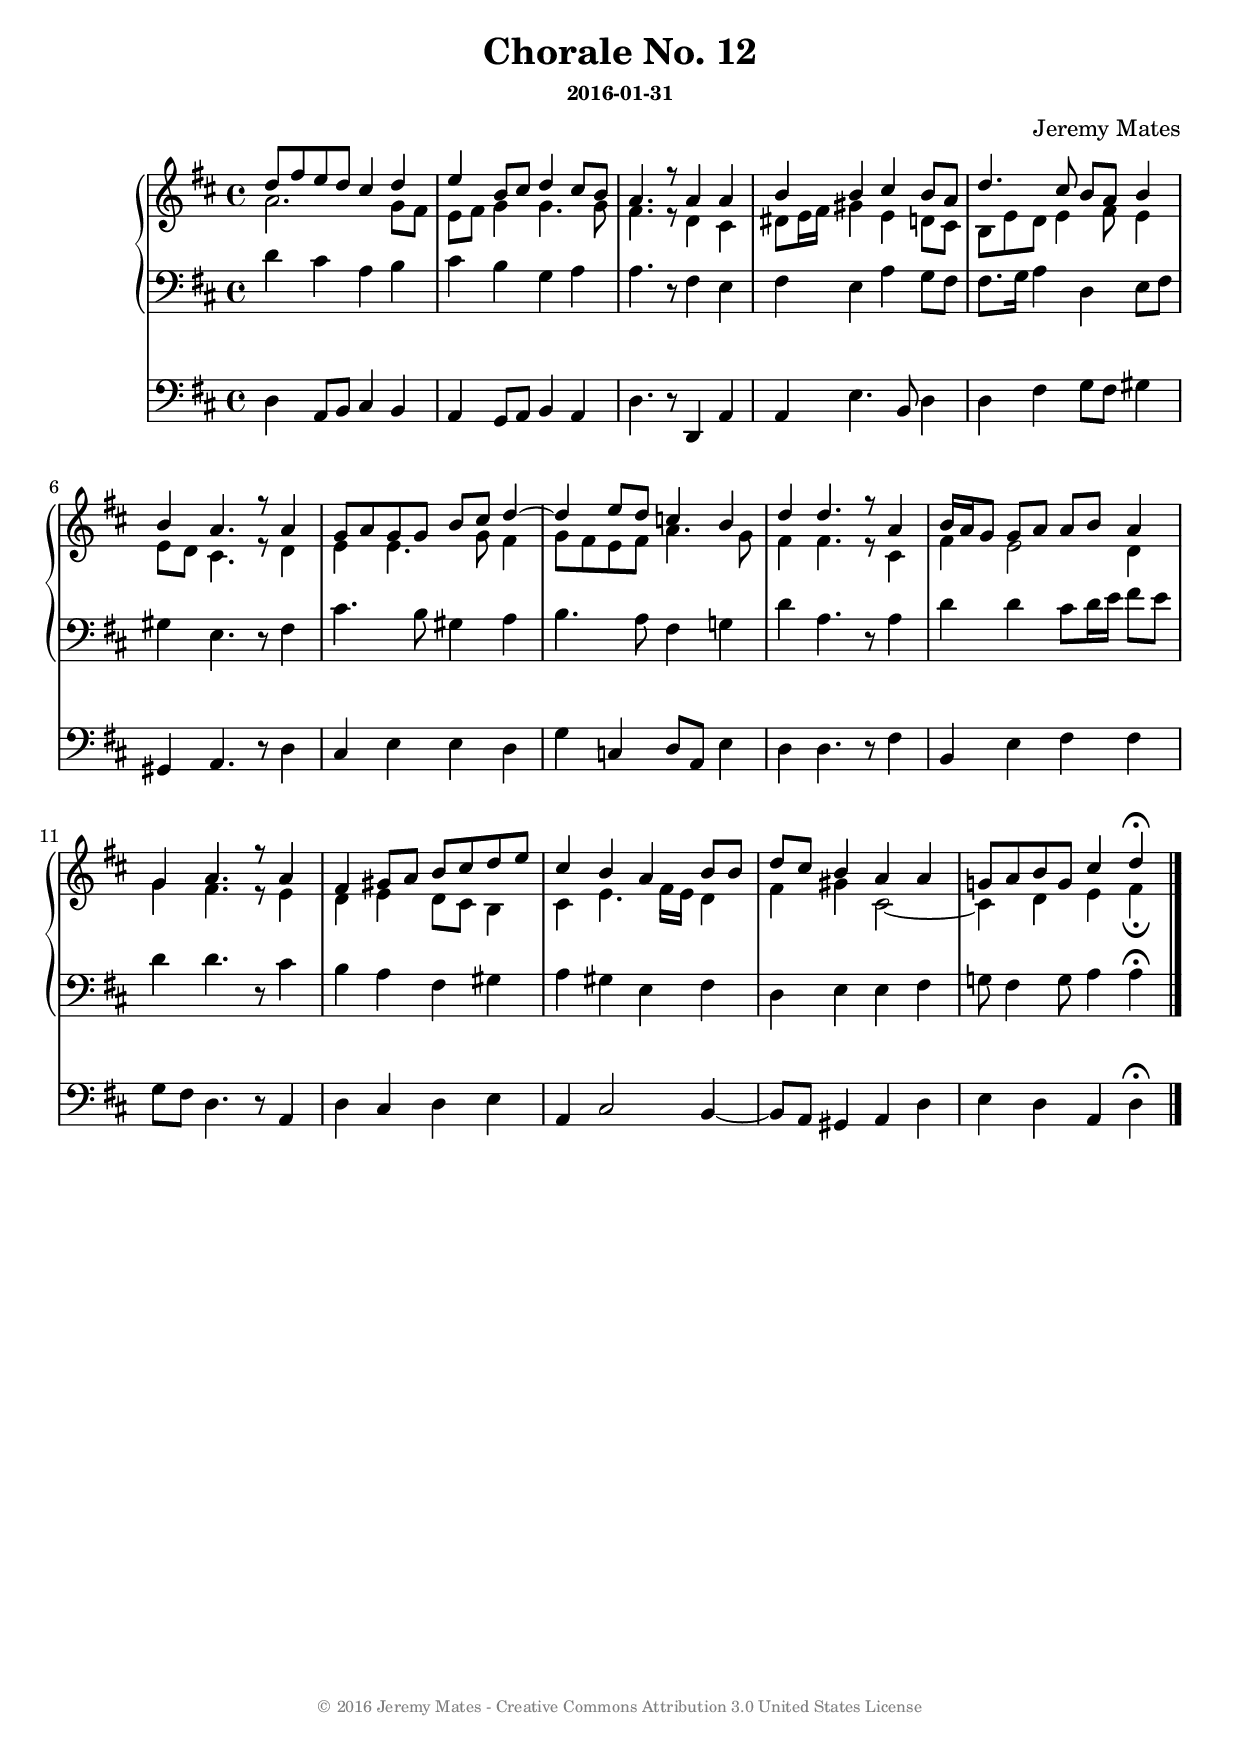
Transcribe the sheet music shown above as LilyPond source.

%%%%%%%%%%%%%%%%%%%%%%%%%%%%%%%%%%%%%%%%%%%%%%%%%%%%%%%%%%%%%%%%%%%%%%%%%%%%%
%
% LilyPond engraving system - http://www.lilypond.org/

\version  "2.18.2"

\header {
  title       = "Chorale No. 12"
  composer    = "Jeremy Mates"
  subsubtitle = "2016-01-31"
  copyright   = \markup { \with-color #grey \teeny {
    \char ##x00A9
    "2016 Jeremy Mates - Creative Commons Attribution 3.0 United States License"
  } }
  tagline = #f
}

normtempo = { \tempo 4=92 }
fermtempo = { \tempo 4=52 }

keytempoetc = {
  \set Score.tempoHideNote = ##t
  \accidentalStyle "neo-modern"
  \time 4/4
  \normtempo

  \key d \major
}

%%%%%%%%%%%%%%%%%%%%%%%%%%%%%%%%%%%%%%%%%%%%%%%%%%%%%%%%%%%%%%%%%%%%%%%%%%%%%%
%
% Music

sopa = \relative d'' {
  d8 fis e d cis4 d
  e4 b8 cis d4 cis8 b
  a4. r8 a4 a4
  b4 b cis b8 a

  d4. cis8 b a b4
  b4 a4. r8 a4
  g8 a g g b8 cis d4~
  d4 e8 d c4 b

  d4 d4. r8 a4
  b16 a g8 g a a b a4
  g4 a4. r8 a4
  fis4 gis8 a b cis d e

  cis4 b a b8 b
  d8 cis b4 a a
  g8 a b g cis4 \fermtempo d\fermata
}

altoa = \relative g' {
  a2. g8 fis
  e8 fis g4 g4. g8
  fis4. r8 d4 cis
  dis8 e16 fis gis4 e d8 cis

  b8 e d8 e4 fis8 e4
  e8 d cis4. r8 d4
  e4 e4. g8 fis4
  g8 fis e fis a4. g8

  fis4 fis4. r8 cis4
  fis4 e2 d4
  g4 fis4. r8 e4
  d4 e4 d8 cis b4

  cis4 e4. fis16 e d4
  fis4 gis cis,2~
  cis4 d e fis\fermata
}

tenora = \relative b {
  d4 cis a b
  cis4 b g a
  a4. r8 fis4 e
  fis4 e a4 g8 fis

  fis8. g16 a4 d, e8 fis
  gis4 e4. r8 fis4
  cis'4. b8 gis4 a
  b4. a8 fis4 g

  d'4 a4. r8 a4
  d4 d cis8 d16 e fis8 e
  d4 d4. r8 cis4
  b4 a fis gis

  a4 gis e fis
  d4 e e fis
  g!8 fis4 g8 a4 a\fermata
}

bassa = \relative b, {
  d4 a8 b cis4 b
  a4 g8 a b4 a
  d4. r8 d,4 a'
  a4 e'4. b8 d4

  d4 fis g8 fis gis4
  gis,4 a4. r8 d4
  cis4 e e d
  g4 c, d8 a e'4

  d4 d4. r8 fis4
  b,4 e fis fis
  g8 fis d4. r8 a4
  d4 cis d e

  a,4 cis2 b4~
  b8 a gis4 a d
  e4 d a d\fermata
}

%%%%%%%%%%%%%%%%%%%%%%%%%%%%%%%%%%%%%%%%%%%%%%%%%%%%%%%%%%%%%%%%%%%%%%%%%%%%%%
%
% MIDI

msop = \new Voice {
  \keytempoetc
  \sopa
}

malto = \new Voice {
  \keytempoetc
  \altoa
}

mtenor = \new Voice {
  \keytempoetc
  \tenora
}

mbass = \new Voice {
  \keytempoetc
  \bassa
}

themidi = {
 <<
  \set Score.midiChannelMapping = #'voice

  \new Staff = "soprano" << \msop >>
  \new Staff = "alto" << \malto >>
  \new Staff = "tenor" << \mtenor >>
  \new Staff = "bass" << \mbass >>
  % bass boost if laptop has crummy speakers
% \new Staff = "bbass" << \transpose b b, { \mbass } >>
 >>
}

\score {
  \themidi
  \midi { }
}

%%%%%%%%%%%%%%%%%%%%%%%%%%%%%%%%%%%%%%%%%%%%%%%%%%%%%%%%%%%%%%%%%%%%%%%%%%%%%%
%
% Score

ssop = \new Voice {
  \keytempoetc
  \voiceOne
  \sopa
  \bar "|."
}

salto = \new Voice {
  \keytempoetc
  \voiceTwo
  \altoa
  \bar "|."
}

stenor = {
  \keytempoetc
  \clef bass
  \tenora
  \bar "|."
}

sbass = {
  \keytempoetc
  \bassa
  \bar "|."
}

upper = {
  \clef treble
  \set Staff.printPartCombineTexts = ##f
  \partcombine \ssop \salto
}

lower = {
  \clef treble
  \stenor
}

thescore = {
 <<
  \new PianoStaff << \new Staff \upper \new Staff \lower >>
  \new Staff << \clef bass \sbass >>
 >>
}

\score {
  \thescore
  \layout { }
}
